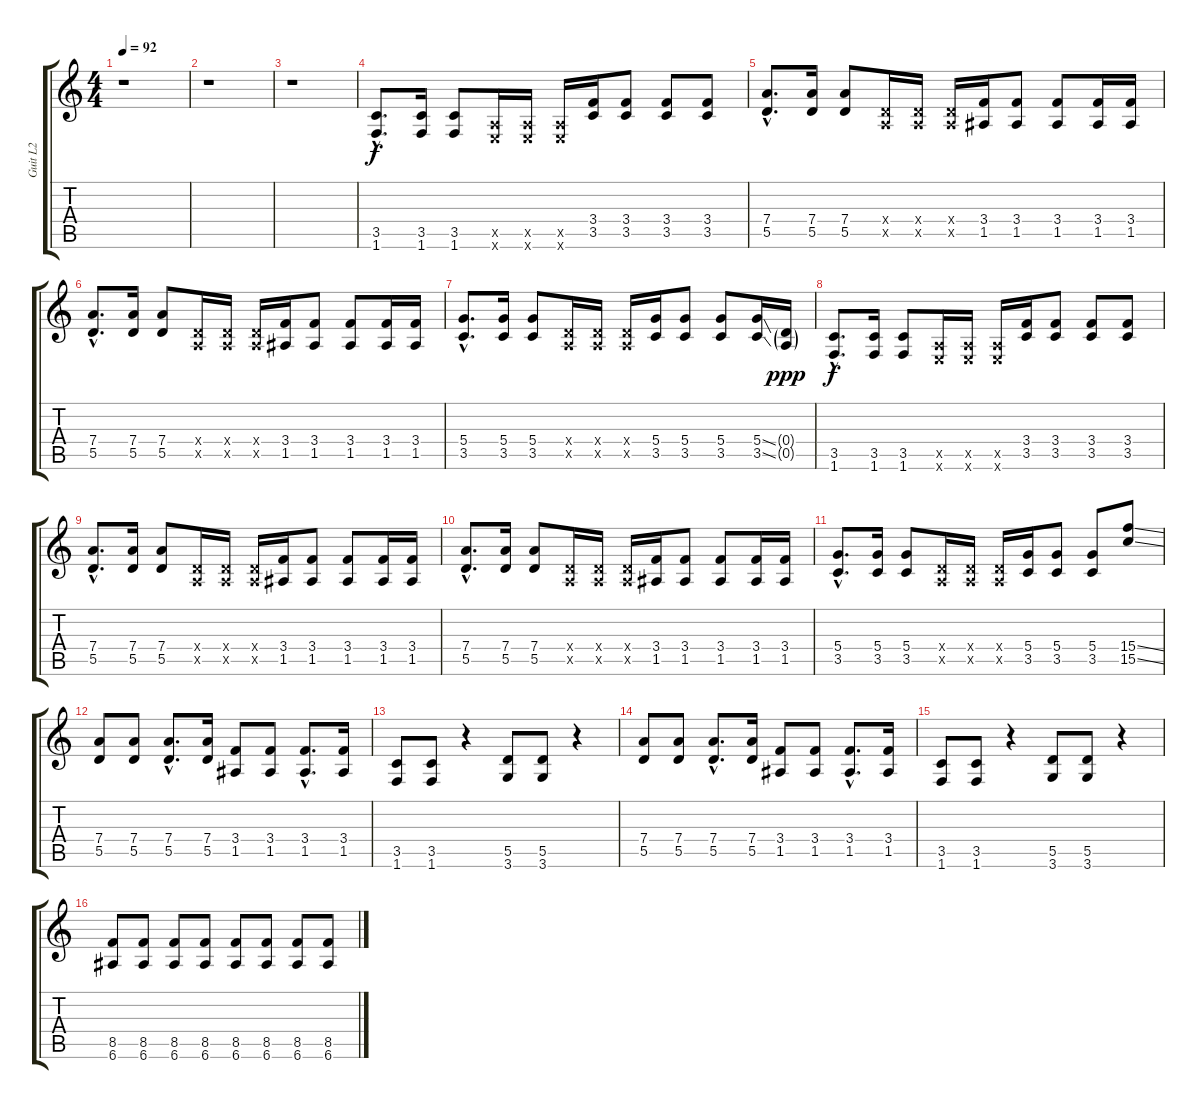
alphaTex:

\track ("Guit L2" "Guit L2") {instrument overdrivenguitar}
\staff {score tabs}
\tuning (E4 B3 G3 D3 A2 E2) {hide}
\ts (4 4)
\tempo 92
\clef g2
\ks c
r.1{dy f} |
r.1 |
r.1 |
(3.5{hac} 1.6{hac}).8{d} (3.5 1.6).16 (3.5 1.6).8 (0.5{x} 0.6{x}).16 (0.5{x} 0.6{x}).16 (0.5{x} 0.6{x}).16 (3.4 3.5).16 (3.4 3.5).8 (3.4 3.5).8 (3.4 3.5).8 |
(7.4{hac} 5.5{hac}).8{d} (7.4 5.5).16 (7.4 5.5).8 (0.4{x} 0.5{x}).16 (0.4{x} 0.5{x}).16 (0.4{x} 0.5{x}).16 (3.4 1.5).16 (3.4 1.5).8 (3.4 1.5).8 (3.4 1.5).16 (3.4 1.5).16 |
(7.4{hac} 5.5{hac}).8{d} (7.4 5.5).16 (7.4 5.5).8 (0.4{x} 0.5{x}).16 (0.4{x} 0.5{x}).16 (0.4{x} 0.5{x}).16 (3.4 1.5).16 (3.4 1.5).8 (3.4 1.5).8 (3.4 1.5).16 (3.4 1.5).16 |
(5.4{hac} 3.5{hac}).8{d} (5.4 3.5).16 (5.4 3.5).8 (0.4{x} 0.5{x}).16 (0.4{x} 0.5{x}).16 (0.4{x} 0.5{x}).16 (5.4 3.5).16 (5.4 3.5).8 (5.4 3.5).8 (5.4{ss} 3.5{ss}).16 (0.4{g} 0.5{g}).16{dy ppp} |
(3.5{hac} 1.6{hac}).8{d dy f} (3.5 1.6).16 (3.5 1.6).8 (0.5{x} 0.6{x}).16 (0.5{x} 0.6{x}).16 (0.5{x} 0.6{x}).16 (3.4 3.5).16 (3.4 3.5).8 (3.4 3.5).8 (3.4 3.5).8 |
(7.4{hac} 5.5{hac}).8{d} (7.4 5.5).16 (7.4 5.5).8 (0.4{x} 0.5{x}).16 (0.4{x} 0.5{x}).16 (0.4{x} 0.5{x}).16 (3.4 1.5).16 (3.4 1.5).8 (3.4 1.5).8 (3.4 1.5).16 (3.4 1.5).16 |
(7.4{hac} 5.5{hac}).8{d} (7.4 5.5).16 (7.4 5.5).8 (0.4{x} 0.5{x}).16 (0.4{x} 0.5{x}).16 (0.4{x} 0.5{x}).16 (3.4 1.5).16 (3.4 1.5).8 (3.4 1.5).8 (3.4 1.5).16 (3.4 1.5).16 |
(5.4{hac} 3.5{hac}).8{d} (5.4 3.5).16 (5.4 3.5).8 (0.4{x} 0.5{x}).16 (0.4{x} 0.5{x}).16 (0.4{x} 0.5{x}).16 (5.4 3.5).16 (5.4 3.5).8 (5.4 3.5).8 (15.4{ss} 15.5{ss}).8 |
(7.4 5.5).8 (7.4 5.5).8 (7.4{hac} 5.5{hac}).8{d} (7.4 5.5).16 (3.4 1.5).8 (3.4 1.5).8 (3.4{hac} 1.5{hac}).8{d} (3.4 1.5).16 |
(3.5 1.6).8 (3.5 1.6).8 r.4 (5.5 3.6).8 (5.5 3.6).8 r.4 |
(7.4 5.5).8 (7.4 5.5).8 (7.4{hac} 5.5{hac}).8{d} (7.4 5.5).16 (3.4 1.5).8 (3.4 1.5).8 (3.4{hac} 1.5{hac}).8{d} (3.4 1.5).16 |
(3.5 1.6).8 (3.5 1.6).8 r.4 (5.5 3.6).8 (5.5 3.6).8 r.4 |
(8.5 6.6).8 (8.5 6.6).8 (8.5 6.6).8 (8.5 6.6).8 (8.5 6.6).8 (8.5 6.6).8 (8.5 6.6).8 (8.5{ss} 6.6{ss}).8
